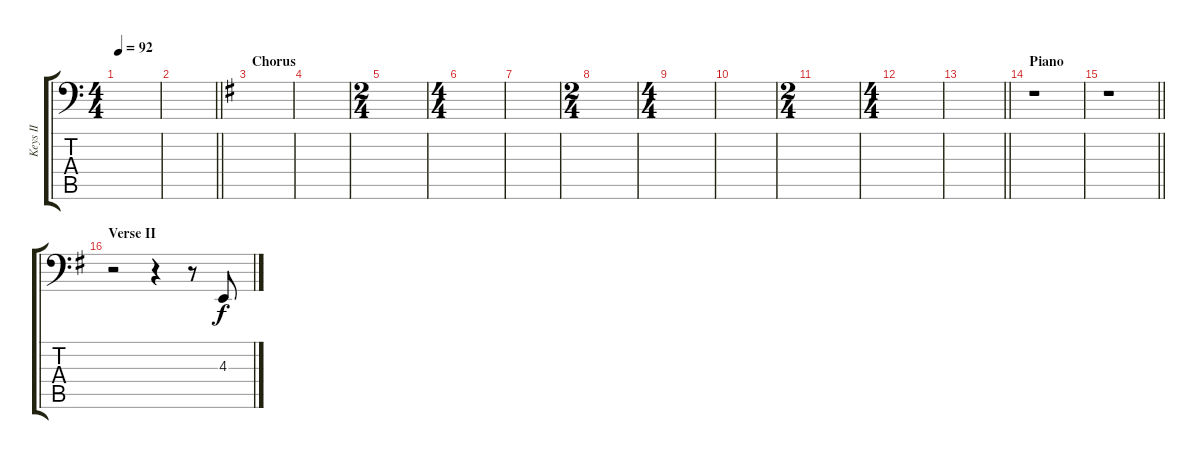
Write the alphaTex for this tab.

\track ("Keys II" "Keys II") {instrument acousticgrandpiano}
\staff {score tabs}
\tuning (Bb2 F2 C2 G1 D1 A0) {hide}
\ts (4 4)
\tempo 92
\clef f4
\ks aminor
|
\barLineRight lightlight
|
\section ("" "Chorus")
\ks eminor
|
|
\ts (2 4)
|
\ts (4 4)
|
|
\ts (2 4)
|
\ts (4 4)
|
|
\ts (2 4)
|
\ts (4 4)
|
\barLineRight lightlight
|
\section ("" "Piano")
r.1 |
\barLineRight lightlight
r.1 |
\section ("" "Verse II")
r.2 r.4 r.8 4.3.8
